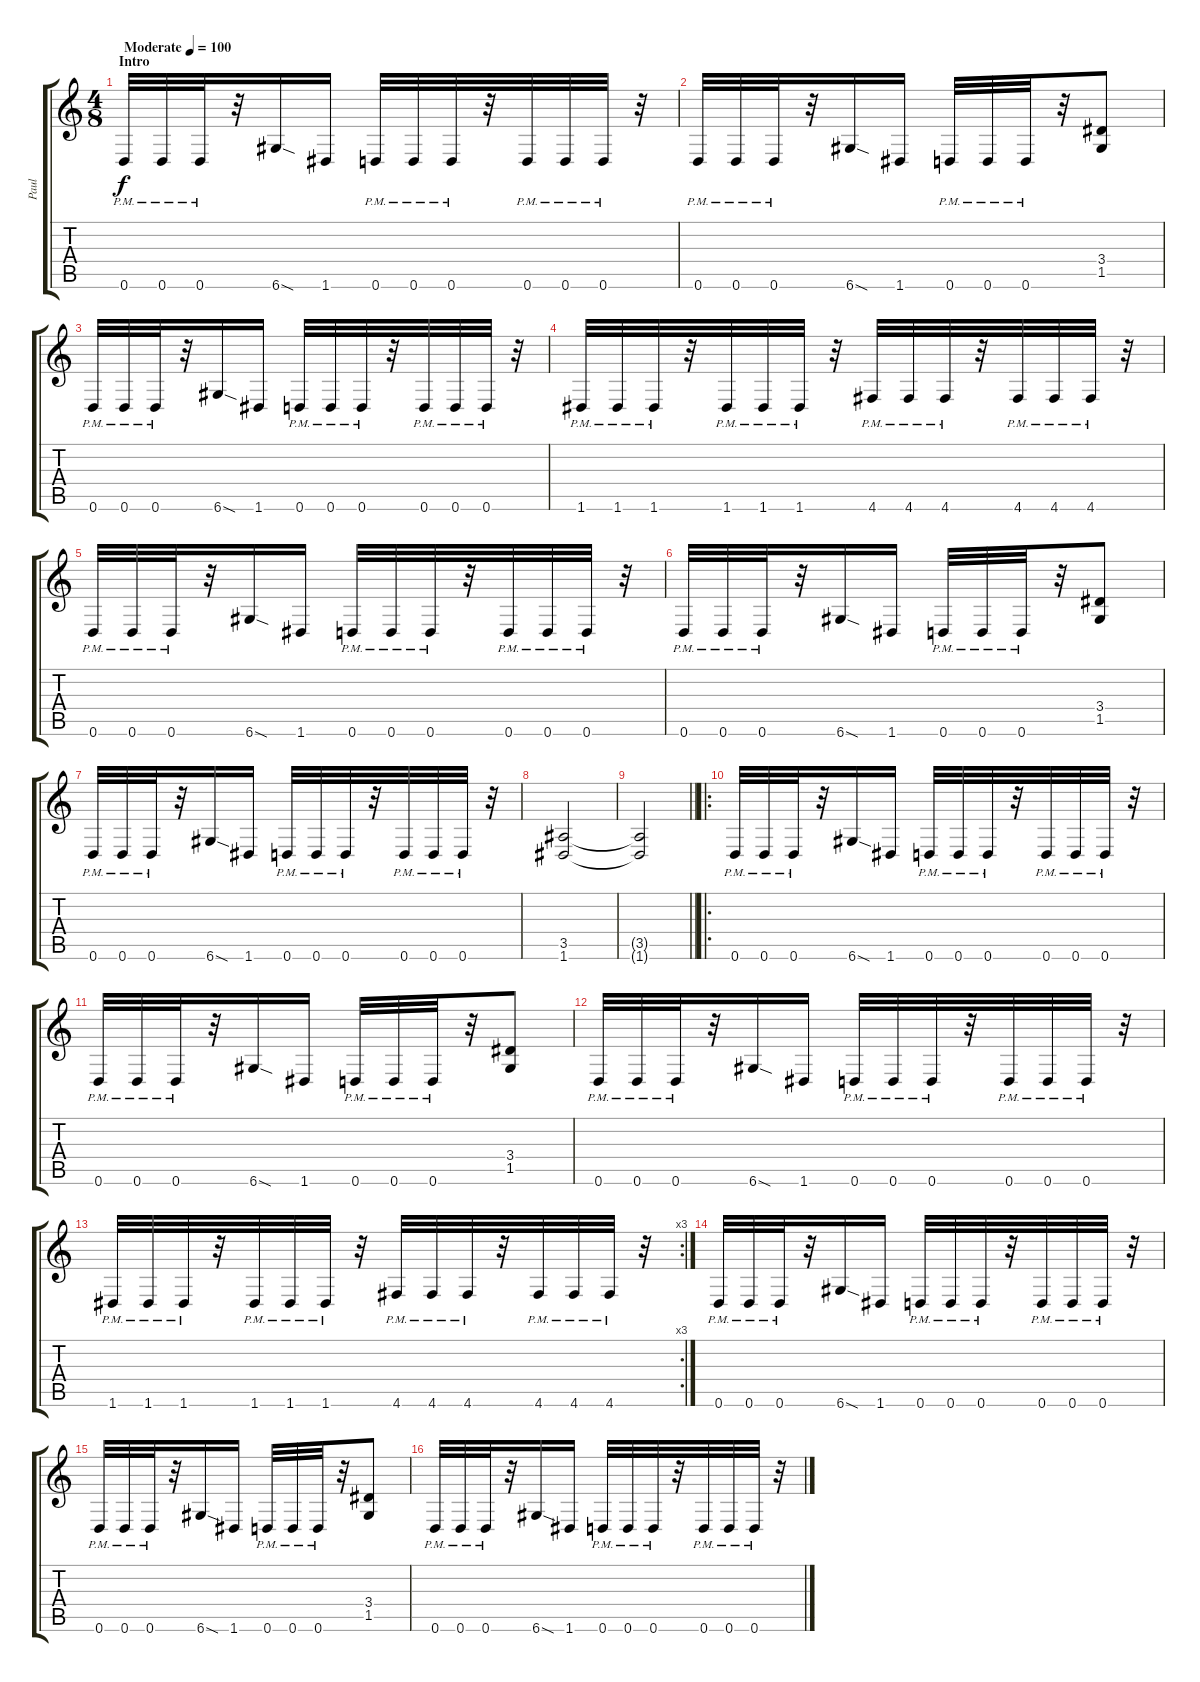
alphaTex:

\track ("Paul" "Paul") {instrument distortionguitar}
\staff {score tabs}
\tuning (D4 A3 F3 C3 G2 D2) {hide}
\ts (4 8)
\section ("" "Intro")
\tempo (100 "Moderate")
\clef g2
\ks c
0.6{pm}.32{dy f instrument distortionguitar} 0.6{pm}.32 0.6{pm}.32 r.32 6.6{sod}.16 1.6.16 0.6{pm}.32 0.6{pm}.32 0.6{pm}.32 r.32 0.6{pm}.32 0.6{pm}.32 0.6{pm}.32 r.32 |
0.6{pm}.32 0.6{pm}.32 0.6{pm}.32 r.32 6.6{sod}.16 1.6.16 0.6{pm}.32 0.6{pm}.32 0.6{pm}.32 r.32 (3.4 1.5).8 |
0.6{pm}.32 0.6{pm}.32 0.6{pm}.32 r.32 6.6{sod}.16 1.6.16 0.6{pm}.32 0.6{pm}.32 0.6{pm}.32 r.32 0.6{pm}.32 0.6{pm}.32 0.6{pm}.32 r.32 |
1.6{pm}.32 1.6{pm}.32 1.6{pm}.32 r.32 1.6{pm}.32 1.6{pm}.32 1.6{pm}.32 r.32 4.6{pm}.32 4.6{pm}.32 4.6{pm}.32 r.32 4.6{pm}.32 4.6{pm}.32 4.6{pm}.32 r.32 |
0.6{pm}.32 0.6{pm}.32 0.6{pm}.32 r.32 6.6{sod}.16 1.6.16 0.6{pm}.32 0.6{pm}.32 0.6{pm}.32 r.32 0.6{pm}.32 0.6{pm}.32 0.6{pm}.32 r.32 |
0.6{pm}.32 0.6{pm}.32 0.6{pm}.32 r.32 6.6{sod}.16 1.6.16 0.6{pm}.32 0.6{pm}.32 0.6{pm}.32 r.32 (3.4 1.5).8 |
0.6{pm}.32 0.6{pm}.32 0.6{pm}.32 r.32 6.6{sod}.16 1.6.16 0.6{pm}.32 0.6{pm}.32 0.6{pm}.32 r.32 0.6{pm}.32 0.6{pm}.32 0.6{pm}.32 r.32 |
(3.5 1.6).2 |
\barLineRight lightlight
(3.5{t} 1.6{t}).2 |
\ro
0.6{pm}.32 0.6{pm}.32 0.6{pm}.32 r.32 6.6{sod}.16 1.6.16 0.6{pm}.32 0.6{pm}.32 0.6{pm}.32 r.32 0.6{pm}.32 0.6{pm}.32 0.6{pm}.32 r.32 |
0.6{pm}.32 0.6{pm}.32 0.6{pm}.32 r.32 6.6{sod}.16 1.6.16 0.6{pm}.32 0.6{pm}.32 0.6{pm}.32 r.32 (3.4 1.5).8 |
0.6{pm}.32 0.6{pm}.32 0.6{pm}.32 r.32 6.6{sod}.16 1.6.16 0.6{pm}.32 0.6{pm}.32 0.6{pm}.32 r.32 0.6{pm}.32 0.6{pm}.32 0.6{pm}.32 r.32 |
\rc 3
1.6{pm}.32 1.6{pm}.32 1.6{pm}.32 r.32 1.6{pm}.32 1.6{pm}.32 1.6{pm}.32 r.32 4.6{pm}.32 4.6{pm}.32 4.6{pm}.32 r.32 4.6{pm}.32 4.6{pm}.32 4.6{pm}.32 r.32 |
0.6{pm}.32 0.6{pm}.32 0.6{pm}.32 r.32 6.6{sod}.16 1.6.16 0.6{pm}.32 0.6{pm}.32 0.6{pm}.32 r.32 0.6{pm}.32 0.6{pm}.32 0.6{pm}.32 r.32 |
0.6{pm}.32 0.6{pm}.32 0.6{pm}.32 r.32 6.6{sod}.16 1.6.16 0.6{pm}.32 0.6{pm}.32 0.6{pm}.32 r.32 (3.4 1.5).8 |
0.6{pm}.32 0.6{pm}.32 0.6{pm}.32 r.32 6.6{sod}.16 1.6.16 0.6{pm}.32 0.6{pm}.32 0.6{pm}.32 r.32 0.6{pm}.32 0.6{pm}.32 0.6{pm}.32 r.32
